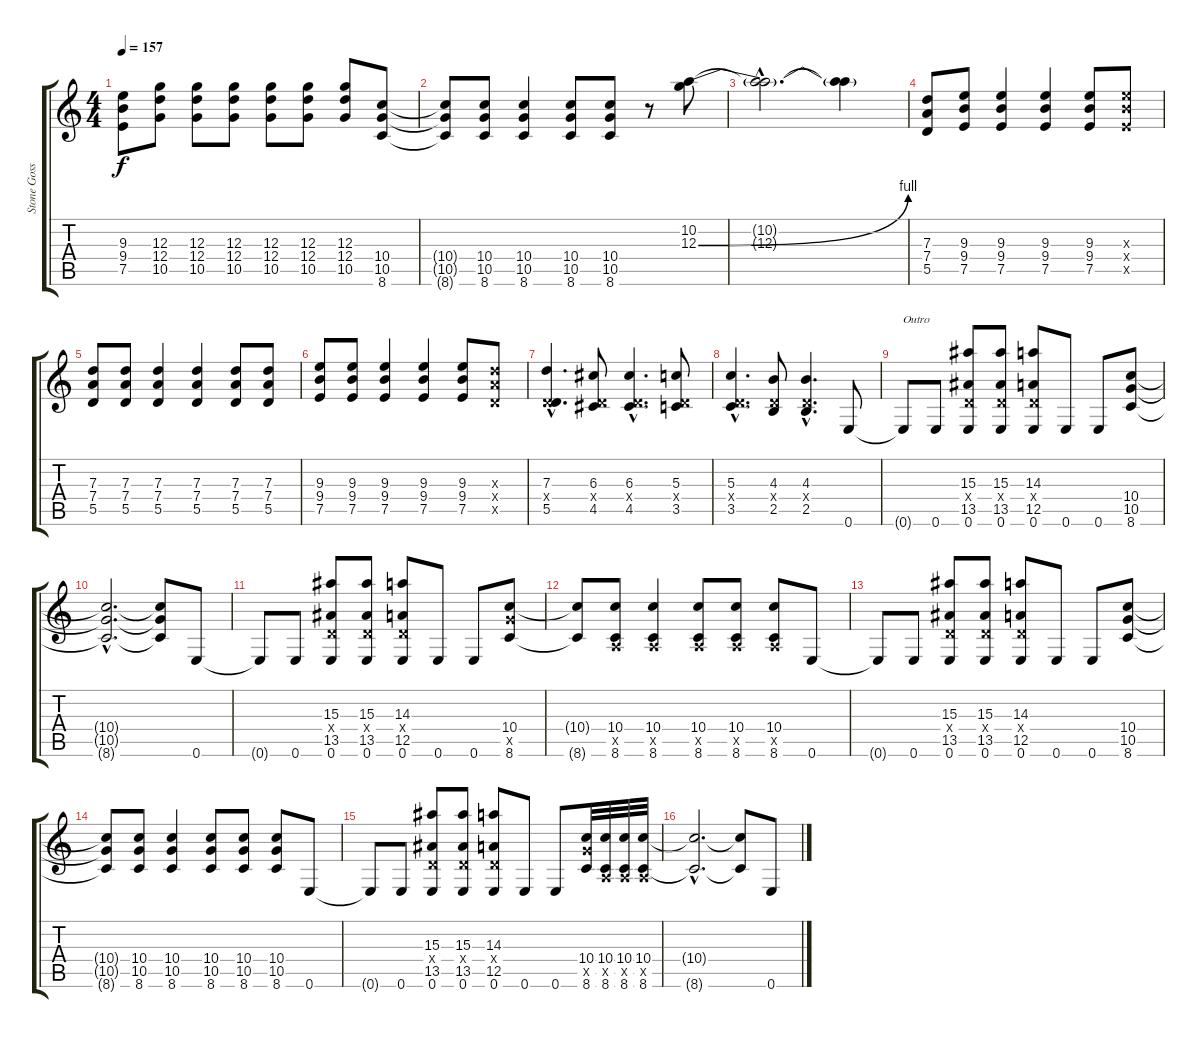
\track ("Stone Gossard" "Stone Goss") {instrument overdrivenguitar}
\staff {score tabs}
\tuning (E4 B3 G3 D3 A2 E2) {hide}
\ts (4 4)
\tempo 157
\clef g2
\ks c
(9.3 9.4 7.5).8{dy f} (12.3 12.4 10.5).8 (12.3 12.4 10.5).8 (12.3 12.4 10.5).8 (12.3 12.4 10.5).8 (12.3 12.4 10.5).8 (12.3 12.4 10.5).8 (10.4 10.5 8.6).8 |
(10.4{t} 10.5{t} 8.6{t}).8 (10.4 10.5 8.6).8 (10.4 10.5 8.6).4 (10.4 10.5 8.6).8 (10.4 10.5 8.6).8 r.8 (10.2 12.3{be (bend 0 0 60 4)}).8 |
(10.2{hac t} 12.3{hac t}).2{d} (10.2{t} 12.3{t}).4 |
(7.3 7.4 5.5).8 (9.3 9.4 7.5).8 (9.3 9.4 7.5).4 (9.3 9.4 7.5).4 (9.3 9.4 7.5).8 (9.3{x} 9.4{x} 7.5{x}).8 |
(7.3 7.4 5.5).8 (7.3 7.4 5.5).8 (7.3 7.4 5.5).4 (7.3 7.4 5.5).4 (7.3 7.4 5.5).8 (7.3 7.4 5.5).8 |
(9.3 9.4 7.5).8 (9.3 9.4 7.5).8 (9.3 9.4 7.5).4 (9.3 9.4 7.5).4 (9.3 9.4 7.5).8 (7.3{x} 7.4{x} 5.5{x}).8 |
(7.3{hac} 0.4{hac x} 5.5{hac}).4{d} (6.3 0.4{x} 4.5).8 (6.3{hac} 0.4{hac x} 4.5{hac}).4{d} (5.3 0.4{x} 3.5).8 |
(5.3{hac} 0.4{hac x} 3.5{hac}).4{d} (4.3 0.4{x} 2.5).8 (4.3{hac} 0.4{hac x} 2.5{hac}).4{d} 0.6.8 |
0.6{t}.8{txt "Outro"} 0.6.8 (15.3 0.4{x} 13.5 0.6).8 (15.3 0.4{x} 13.5 0.6).8 (14.3 0.4{x} 12.5 0.6).8 0.6.8 0.6.8 (10.4 10.5 8.6).8 |
(10.4{hac t} 10.5{hac t} 8.6{hac t}).2{d} (10.4{t} 10.5{t} 8.6{t}).8 0.6.8 |
0.6{t}.8 0.6.8 (15.3 0.4{x} 13.5 0.6).8 (15.3 0.4{x} 13.5 0.6).8 (14.3 0.4{x} 12.5 0.6).8 0.6.8 0.6.8 (10.4 10.5{x} 8.6).8 |
(10.4{t} 8.6{t}).8 (10.4 0.5{x} 8.6).8 (10.4 0.5{x} 8.6).4 (10.4 0.5{x} 8.6).8 (10.4 0.5{x} 8.6).8 (10.4 0.5{x} 8.6).8 0.6.8 |
0.6{t}.8 0.6.8 (15.3 0.4{x} 13.5 0.6).8 (15.3 0.4{x} 13.5 0.6).8 (14.3 0.4{x} 12.5 0.6).8 0.6.8 0.6.8 (10.4 10.5 8.6).8 |
(10.4{t} 10.5{t} 8.6{t}).8 (10.4 10.5 8.6).8 (10.4 10.5 8.6).4 (10.4 10.5 8.6).8 (10.4 10.5 8.6).8 (10.4 10.5 8.6).8 0.6.8 |
0.6{t}.8 0.6.8 (15.3 0.4{x} 13.5 0.6).8 (15.3 0.4{x} 13.5 0.6).8 (14.3 0.4{x} 12.5 0.6).8 0.6.8 0.6.8 (10.4 10.5{x} 8.6).32 (10.4 0.5{x} 8.6).32 (10.4 0.5{x} 8.6).32 (10.4 0.5{x} 8.6).32 |
(10.4{hac t} 8.6{hac t}).2{d} (10.4{t} 8.6{t}).8 0.6.8
